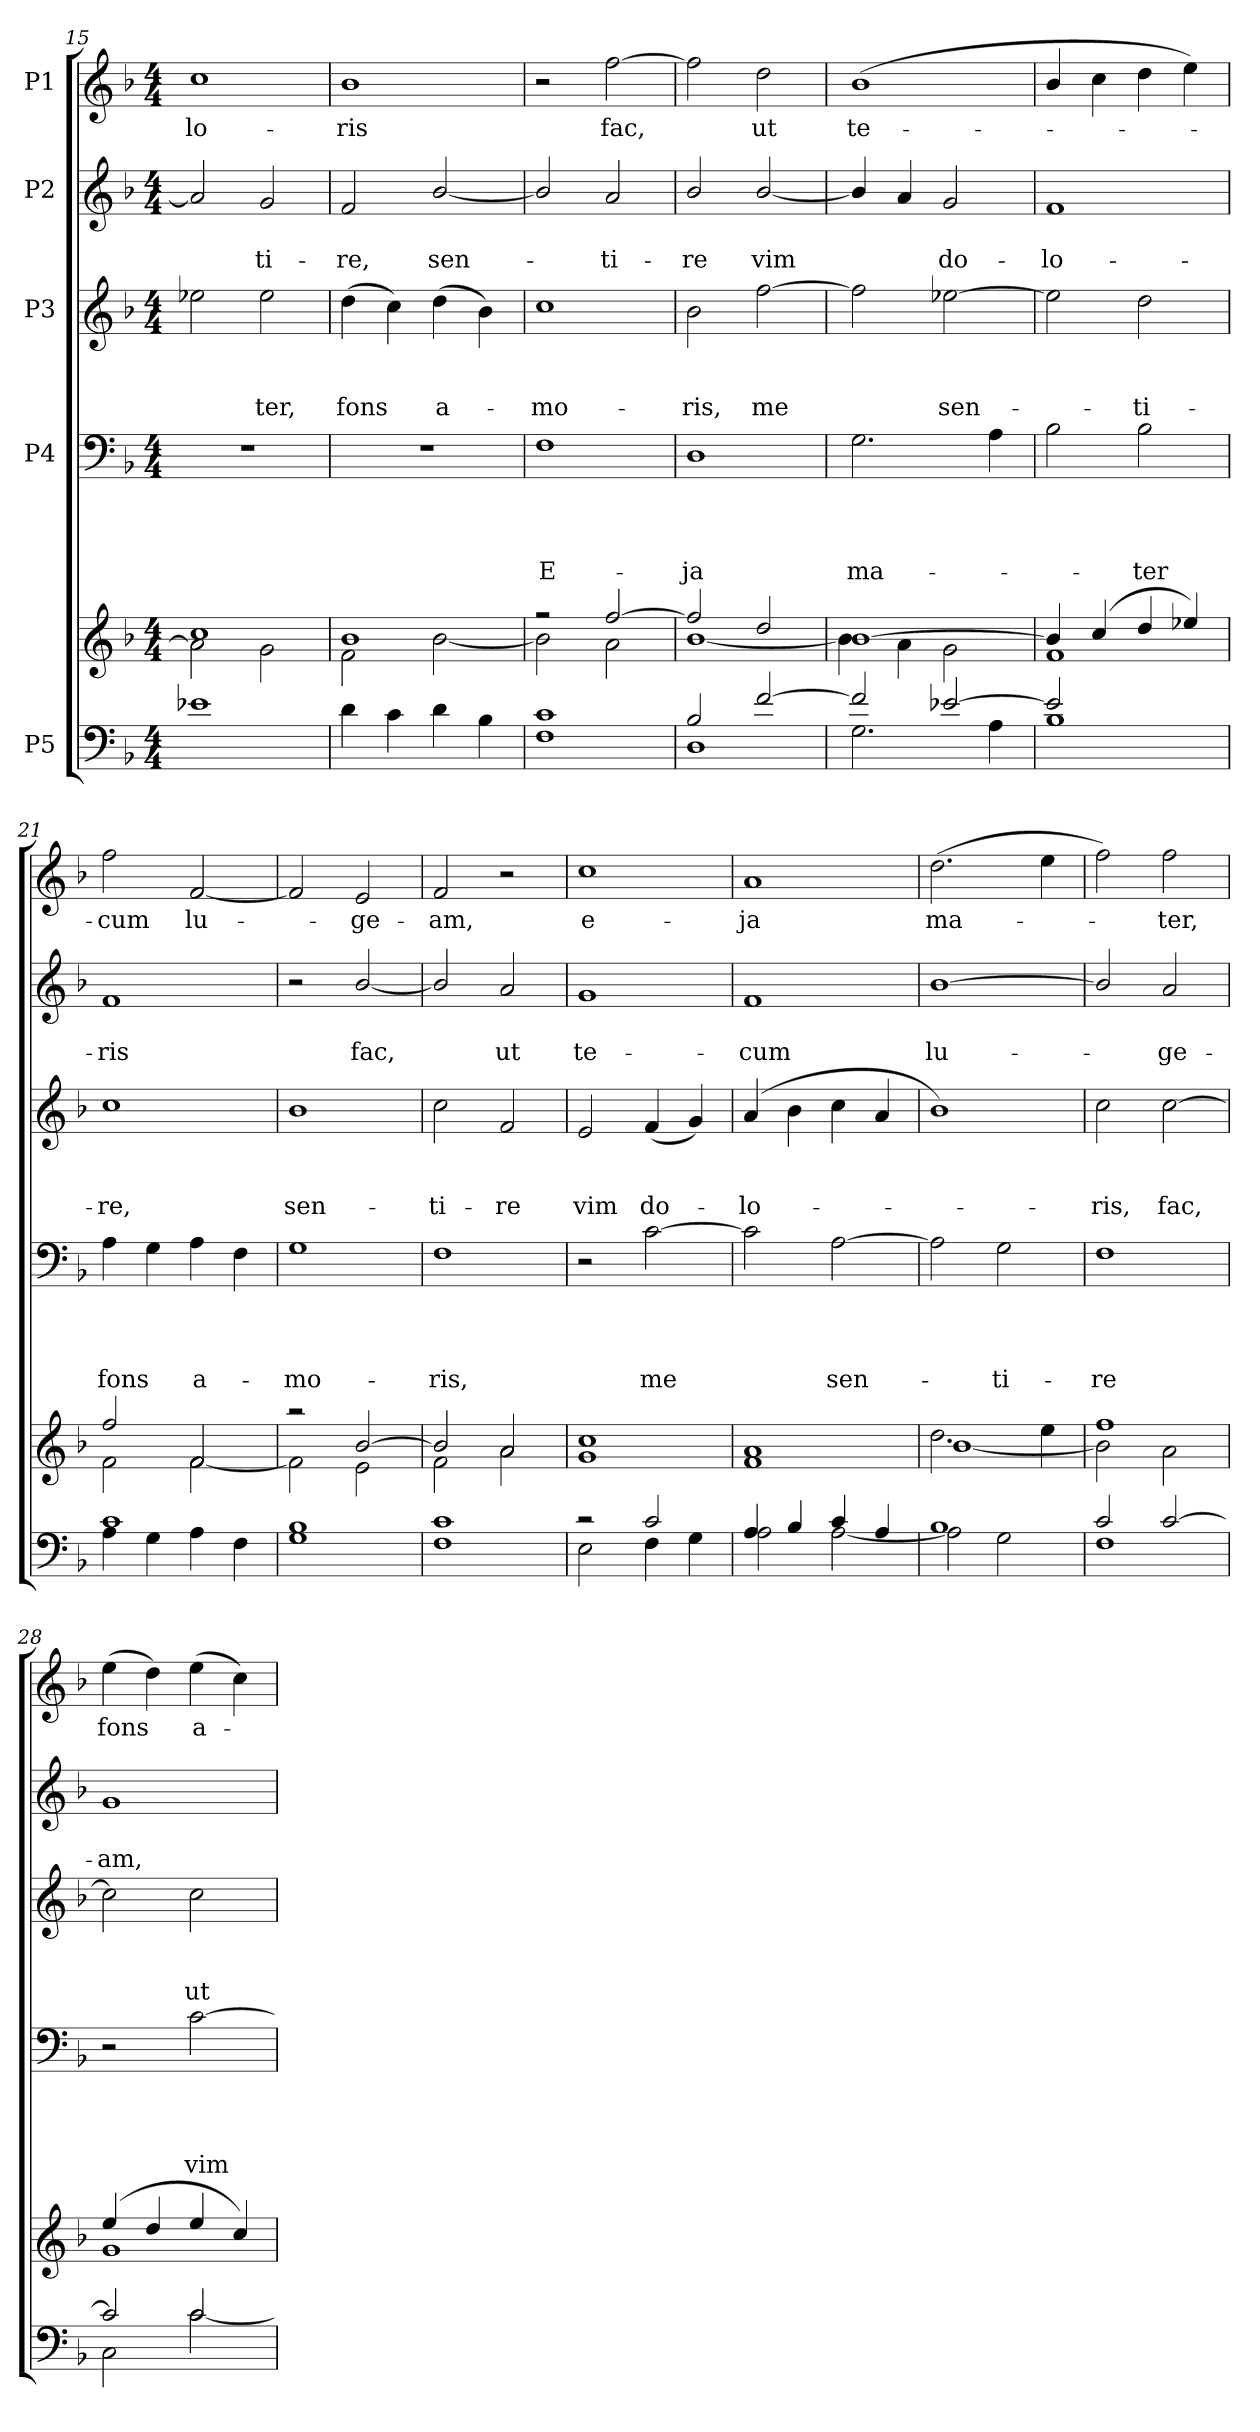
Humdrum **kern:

**kern	**kern	**kern	**text	**text	**text	**text	**kern	**text	**text	**text	**kern	**text	**text	**kern	**text
*part5	*part5	*part4	*part4	*part4	*part4	*part4	*part3	*part3	*part3	*part3	*part2	*part2	*part2	*part1	*part1
*staff6	*staff5	*staff4	*staff4	*staff4	*staff4	*staff4	*staff3	*staff3	*staff3	*staff3	*staff2	*staff2	*staff2	*staff1	*staff1
*I"P5	*	*I"P4	*	*	*	*	*I"P3	*	*	*	*I"P2	*	*	*I"P1	*
*clefF4	*clefG2	*clefF4	*	*	*	*	*clefG2	*	*	*	*clefG2	*	*	*clefG2	*
*	*	*	*	*	*	*	*ITrd7c12	*	*	*	*	*	*	*	*
*k[b-]	*k[b-]	*k[b-]	*	*	*	*	*k[b-]	*	*	*	*k[b-]	*	*	*k[b-]	*
*F:	*F:	*F:	*	*	*	*	*F:	*	*	*	*F:	*	*	*F:	*
*M4/4	*M4/4	*M4/4	*	*	*	*	*M4/4	*	*	*	*M4/4	*	*	*M4/4	*
=15	=15	=15	=15	=15	=15	=15	=15	=15	=15	=15	=15	=15	=15	=15	=15
*^	*^	*	*	*	*	*	*	*	*	*	*	*	*	*	*
!	!	!	!	!	!	!	!	!	!	!	!	!	!	!	!	!	!LO:LY:b
1e-X	1ryy	1cc	2a-\]	1r	.	.	.	.	2e-X\	.	.	.	2a-/]	.	.	1cc	-lo-
!	!	!	!	!	!	!	!	!	!	!	!	!LO:LY:b	!	!	!LO:LY:b	!	!
.	.	.	2g\	.	.	.	.	.	2e-\	.	.	-ter,	2g/	.	-ti-	.	.
=16	=16	=16	=16	=16	=16	=16	=16	=16	=16	=16	=16	=16	=16	=16	=16	=16	=16
!	!	!	!	!	!	!	!	!	!	!	!	!LO:LY:b	!	!	!LO:LY:b	!	!LO:LY:b
4d\	1ryy	1b-	2f\	1r	.	.	.	.	(>4d\	.	.	fons	2f/	.	-re,	1b-	-ris
4c\	.	.	.	.	.	.	.	.	4c\)	.	.	.	.	.	.	.	.
!	!	!	!	!	!	!	!	!	!	!	!	!LO:LY:b	!	!	!LO:LY:b	!	!
4d\	.	.	[<2b-\	.	.	.	.	.	(>4d\	.	.	a-	[<2b-/	.	sen-	.	.
4B-\	.	.	.	.	.	.	.	.	4B-\)	.	.	.	.	.	.	.	.
=17	=17	=17	=17	=17	=17	=17	=17	=17	=17	=17	=17	=17	=17	=17	=17	=17	=17
!	!	!	!	!	!	!	!	!LO:LY:b	!	!	!	!LO:LY:b	!	!	!	!	!
1c	1F	2rff	2b-\]	1F	.	.	.	E-	1c	.	.	-mo-	2b-/]	.	.	2r	.
!	!	!	!	!	!	!	!	!	!	!	!	!	!	!	!LO:LY:b	!	!LO:LY:b
.	.	[>2ff/	2a\	.	.	.	.	.	.	.	.	.	2a/	.	-ti-	[>2ff\	fac,
=18	=18	=18	=18	=18	=18	=18	=18	=18	=18	=18	=18	=18	=18	=18	=18	=18	=18
!	!	!	!	!	!	!	!	!LO:LY:b	!	!	!	!LO:LY:b	!	!	!LO:LY:b	!	!
2B-/	1D	2ff/]	[<1b-	1D	.	.	.	-ja	2B-\	.	.	-ris,	2b-/	.	-re	2ff\]	.
!	!	!	!	!	!	!	!	!	!	!	!	!LO:LY:b	!	!	!LO:LY:b	!	!LO:LY:b
[>2f/	.	2dd/	.	.	.	.	.	.	[>2f\	.	.	me	[<2b-/	.	vim	2dd\	ut
=19	=19	=19	=19	=19	=19	=19	=19	=19	=19	=19	=19	=19	=19	=19	=19	=19	=19
!	!	!	!	!	!	!	!	!LO:LY:b	!	!	!	!	!	!	!	!	!LO:LY:b
2f/]	2.G\	[>1b-	4b-\]	2.G\	.	.	.	ma-	2f\]	.	.	.	4b-/]	.	.	(>1b-	te-
.	.	.	4a\	.	.	.	.	.	.	.	.	.	4a/	.	.	.	.
!	!	!	!	!	!	!	!	!	!	!	!	!LO:LY:b	!	!	!LO:LY:b	!	!
[>2e-X/	.	.	2g\	.	.	.	.	.	[>2e-X\	.	.	sen-	2g/	.	do-	.	.
.	4A\	.	.	4A\	.	.	.	.	.	.	.	.	.	.	.	.	.
=20	=20	=20	=20	=20	=20	=20	=20	=20	=20	=20	=20	=20	=20	=20	=20	=20	=20
!	!	!	!	!	!	!	!	!	!	!	!	!	!	!	!LO:LY:b	!	!
2e-/]	1B-	4b-/]	1f	2B-\	.	.	.	.	2e-\]	.	.	.	1f	.	-lo-	4b-/	.
.	.	(>4cc/	.	.	.	.	.	.	.	.	.	.	.	.	.	4cc\	.
!	!	!	!	!	!	!	!	!LO:LY:b	!	!	!	!LO:LY:b	!	!	!	!	!
2ryy	.	4dd/	.	2B-\	.	.	.	-ter	2d\	.	.	-ti-	.	.	.	4dd\	.
.	.	4ee-X/)	.	.	.	.	.	.	.	.	.	.	.	.	.	4ee\)	.
=21	=21	=21	=21	=21	=21	=21	=21	=21	=21	=21	=21	=21	=21	=21	=21	=21	=21
!	!	!	!	!	!	!	!	!LO:LY:b	!	!	!	!LO:LY:b	!	!	!LO:LY:b	!	!LO:LY:b
1c	4A\	2ff/	2f\	4A\	.	.	.	fons	1c	.	.	-re,	1f	.	-ris	2ff\	-cum
.	4G\	.	.	4G\	.	.	.	.	.	.	.	.	.	.	.	.	.
!	!	!	!	!	!	!	!	!LO:LY:b	!	!	!	!	!	!	!	!	!LO:LY:b
.	4A\	2f/	[<2f\	4A\	.	.	.	a-	.	.	.	.	.	.	.	[<2f/	lu-
.	4F\	.	.	4F\	.	.	.	.	.	.	.	.	.	.	.	.	.
=22	=22	=22	=22	=22	=22	=22	=22	=22	=22	=22	=22	=22	=22	=22	=22	=22	=22
!	!	!	!	!	!	!	!	!LO:LY:b	!	!	!	!LO:LY:b	!	!	!	!	!
1B-	1G	2raa	2f\]	1G	.	.	.	-mo-	1B-	.	.	sen-	2r	.	.	2f/]	.
!	!	!	!	!	!	!	!	!	!	!	!	!	!	!	!LO:LY:b	!	!LO:LY:b
.	.	[>2b-/	2e\	.	.	.	.	.	.	.	.	.	[<2b-/	.	fac,	2e/	-ge-
!!LO:PB:g=z
=23	=23	=23	=23	=23	=23	=23	=23	=23	=23	=23	=23	=23	=23	=23	=23	=23	=23
!	!	!	!	!	!	!	!	!LO:LY:b	!	!	!	!LO:LY:b	!	!	!	!	!LO:LY:b
1c	1F	2b-/]	2f\	1F	.	.	.	-ris,	2c\	.	.	-ti-	2b-/]	.	.	2f/	-am,
!	!	!	!	!	!	!	!	!	!	!	!	!LO:LY:b	!	!	!LO:LY:b	!	!
.	.	2a/	2a\	.	.	.	.	.	2F/	.	.	-re	2a/	.	ut	2r	.
=24	=24	=24	=24	=24	=24	=24	=24	=24	=24	=24	=24	=24	=24	=24	=24	=24	=24
!	!	!	!	!	!	!	!	!	!	!	!	!LO:LY:b	!	!	!LO:LY:b	!	!LO:LY:b
2rc	2E\	1cc	1g	2r	.	.	.	.	2E/	.	.	vim	1g	.	te-	1cc	e-
!	!	!	!	!	!	!	!	!LO:LY:b	!	!	!	!LO:LY:b	!	!	!	!	!
2c/	4F\	.	.	[>2c\	.	.	.	me	(<4F/	.	.	do-	.	.	.	.	.
.	4G\	.	.	.	.	.	.	.	4G/)	.	.	.	.	.	.	.	.
=25	=25	=25	=25	=25	=25	=25	=25	=25	=25	=25	=25	=25	=25	=25	=25	=25	=25
!	!	!	!	!	!	!	!	!	!	!	!	!LO:LY:b	!	!	!LO:LY:b	!	!LO:LY:b
4A/	2A\	1a	1f	2c\]	.	.	.	.	(>4A/	.	.	-lo-	1f	.	-cum	1a	-ja
4B-/	.	.	.	.	.	.	.	.	4B-\	.	.	.	.	.	.	.	.
!	!	!	!	!	!	!	!	!LO:LY:b	!	!	!	!	!	!	!	!	!
4c/	[<2A\	.	.	[>2A\	.	.	.	sen-	4c\	.	.	.	.	.	.	.	.
4A/	.	.	.	.	.	.	.	.	4A/	.	.	.	.	.	.	.	.
=26	=26	=26	=26	=26	=26	=26	=26	=26	=26	=26	=26	=26	=26	=26	=26	=26	=26
!	!	!	!	!	!	!	!	!	!	!	!	!	!	!	!LO:LY:b	!	!LO:LY:b
1B-	2A\]	2.dd\	[<1b-	2A\]	.	.	.	.	1B-)	.	.	.	[>1b-	.	lu-	(>2.dd\	ma-
!	!	!	!	!	!	!	!	!LO:LY:b	!	!	!	!	!	!	!	!	!
.	2G\	.	.	2G\	.	.	.	-ti-	.	.	.	.	.	.	.	.	.
.	.	4ee\	.	.	.	.	.	.	.	.	.	.	.	.	.	4ee\	.
=27	=27	=27	=27	=27	=27	=27	=27	=27	=27	=27	=27	=27	=27	=27	=27	=27	=27
!	!	!	!	!	!	!	!	!LO:LY:b	!	!	!	!LO:LY:b	!	!	!	!	!
2c/	1F	1ff	2b-\]	1F	.	.	.	-re	2c\	.	.	-ris,	2b-/]	.	.	2ff\)	.
!	!	!	!	!	!	!	!	!	!	!	!	!LO:LY:b	!	!	!LO:LY:b	!	!LO:LY:b
[>2c/	.	.	2a\	.	.	.	.	.	[>2c\	.	.	fac,	2a/	.	-ge-	2ff\	-ter,
=28	=28	=28	=28	=28	=28	=28	=28	=28	=28	=28	=28	=28	=28	=28	=28	=28	=28
!	!	!	!	!	!	!	!	!	!	!	!	!	!	!	!LO:LY:b	!	!LO:LY:b
2c/]	2C\	(>4ee/	1g	2r	.	.	.	.	2c\]	.	.	.	1g	.	-am,	(>4ee\	fons
.	.	4dd/	.	.	.	.	.	.	.	.	.	.	.	.	.	4dd\)	.
!	!	!	!	!	!	!	!	!LO:LY:b	!	!	!	!LO:LY:b	!	!	!	!	!LO:LY:b
2c/	[<2c\	4ee/	.	[>2c\	.	.	.	vim	2c\	.	.	ut	.	.	.	(>4ee\	a-
.	.	4cc/)	.	.	.	.	.	.	.	.	.	.	.	.	.	4cc\)	.
*v	*v	*	*	*	*	*	*	*	*	*	*	*	*	*	*	*	*
*	*v	*v	*	*	*	*	*	*	*	*	*	*	*	*	*	*
=	=	=	=	=	=	=	=	=	=	=	=	=	=	=	=
*-	*-	*-	*-	*-	*-	*-	*-	*-	*-	*-	*-	*-	*-	*-	*-
